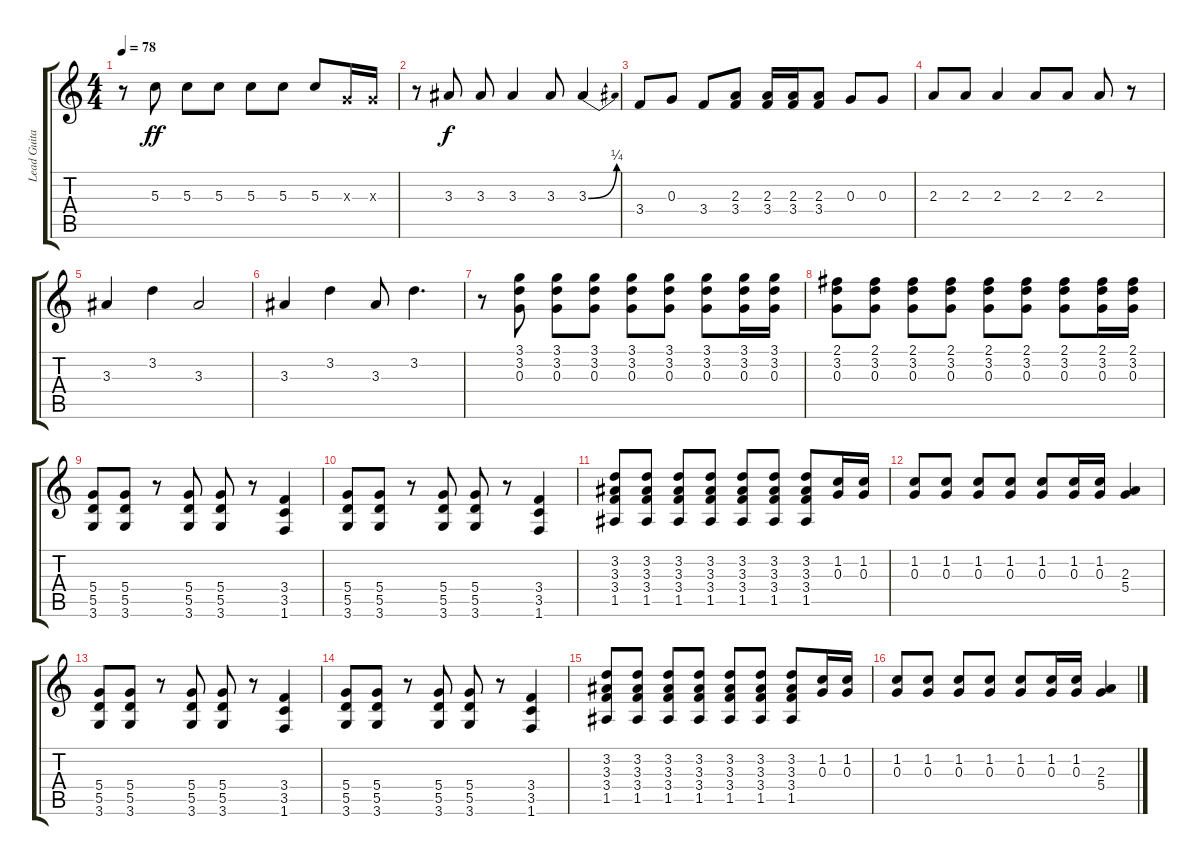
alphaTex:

\track ("Lead Guitar Distortion" "Lead Guita") {solo instrument distortionguitar}
\staff {score tabs}
\tuning (E4 B3 G3 D3 A2 E2) {hide}
\ts (4 4)
\tempo 78
\clef g2
\ks c
r.8{dy ff} 5.3.8 5.3.8 5.3.8 5.3.8 5.3.8 5.3.8 0.3{x}.16 0.3{x}.16 |
r.8 3.3.8{dy f} 3.3.8 3.3.4 3.3.8 3.3{be (bend 0 0 60 1)}.4 |
3.4.8 0.3.8 3.4.8 (2.3 3.4).8 (2.3 3.4).16 (2.3 3.4).16 (2.3 3.4).8 0.3.8 0.3.8 |
2.3.8 2.3.8 2.3.4 2.3.8 2.3.8 2.3.8 r.8 |
3.3.4 3.2.4 3.3.2 |
3.3.4 3.2.4 3.3.8 3.2.4{d} |
r.8 (3.1 3.2 0.3).8 (3.1 3.2 0.3).8 (3.1 3.2 0.3).8 (3.1 3.2 0.3).8 (3.1 3.2 0.3).8 (3.1 3.2 0.3).8 (3.1 3.2 0.3).16 (3.1 3.2 0.3).16 |
(2.1 3.2 0.3).8 (2.1 3.2 0.3).8 (2.1 3.2 0.3).8 (2.1 3.2 0.3).8 (2.1 3.2 0.3).8 (2.1 3.2 0.3).8 (2.1 3.2 0.3).8 (2.1 3.2 0.3).16 (2.1 3.2 0.3).16 |
(5.4 5.5 3.6).8 (5.4 5.5 3.6).8 r.8 (5.4 5.5 3.6).8 (5.4 5.5 3.6).8 r.8 (3.4 3.5 1.6).4 |
(5.4 5.5 3.6).8 (5.4 5.5 3.6).8 r.8 (5.4 5.5 3.6).8 (5.4 5.5 3.6).8 r.8 (3.4 3.5 1.6).4 |
(3.2 3.3 3.4 1.5).8 (3.2 3.3 3.4 1.5).8 (3.2 3.3 3.4 1.5).8 (3.2 3.3 3.4 1.5).8 (3.2 3.3 3.4 1.5).8 (3.2 3.3 3.4 1.5).8 (3.2 3.3 3.4 1.5).8 (1.2 0.3).16 (1.2 0.3).16 |
(1.2 0.3).8 (1.2 0.3).8 (1.2 0.3).8 (1.2 0.3).8 (1.2 0.3).8 (1.2 0.3).16 (1.2 0.3).16 (2.3 5.4).4 |
(5.4 5.5 3.6).8 (5.4 5.5 3.6).8 r.8 (5.4 5.5 3.6).8 (5.4 5.5 3.6).8 r.8 (3.4 3.5 1.6).4 |
(5.4 5.5 3.6).8 (5.4 5.5 3.6).8 r.8 (5.4 5.5 3.6).8 (5.4 5.5 3.6).8 r.8 (3.4 3.5 1.6).4 |
(3.2 3.3 3.4 1.5).8 (3.2 3.3 3.4 1.5).8 (3.2 3.3 3.4 1.5).8 (3.2 3.3 3.4 1.5).8 (3.2 3.3 3.4 1.5).8 (3.2 3.3 3.4 1.5).8 (3.2 3.3 3.4 1.5).8 (1.2 0.3).16 (1.2 0.3).16 |
(1.2 0.3).8 (1.2 0.3).8 (1.2 0.3).8 (1.2 0.3).8 (1.2 0.3).8 (1.2 0.3).16 (1.2 0.3).16 (2.3 5.4).4
